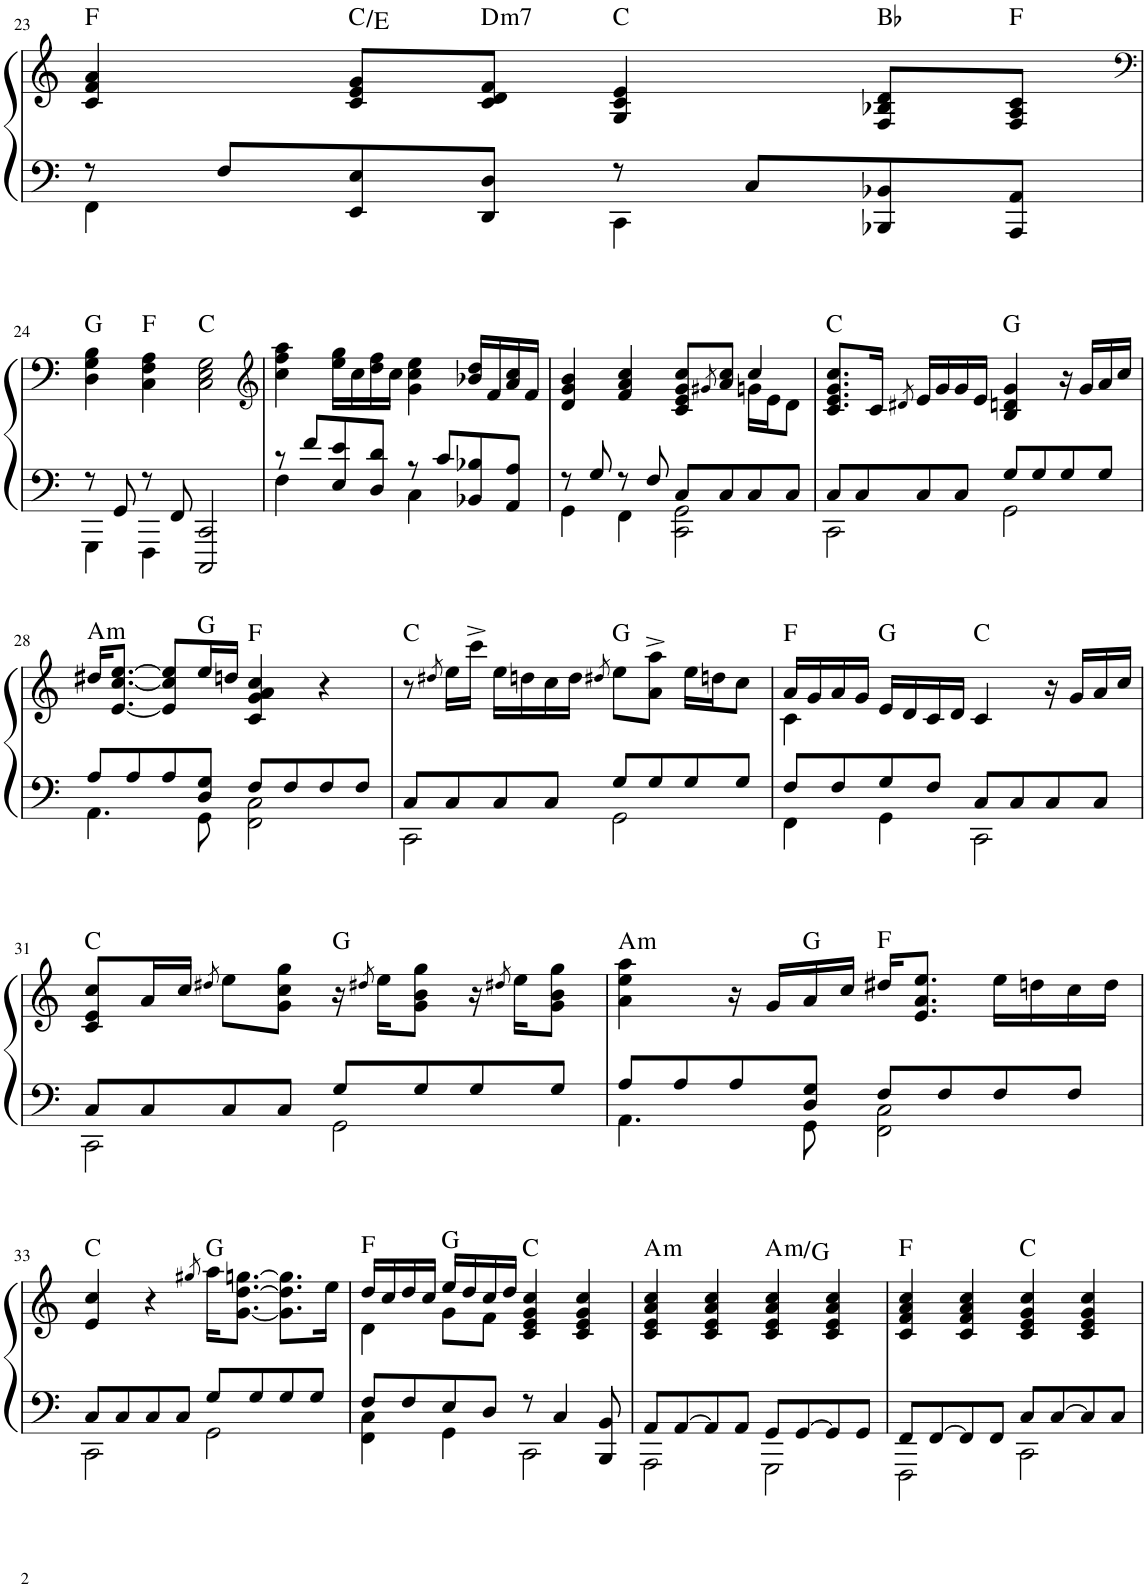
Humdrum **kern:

**kern	**kern	**harte
*part1	*part1	*part1
*staff2	*staff1	*
*I"Piano	*	*
*I'Pno.	*	*
!!LO:PB:g=z
*clefF4	*clefG2	*
*k[]	*k[]	*
*M4/4	*M4/4	*
*met(c)	*met(c)	*
=23	=23	=23
*^	*	*
8r	4FF\	4c/ 4f/ 4a/	F:maj
8F/L	.	.	.
8EE/ 8E/	4ryy	8c/ 8e/ 8g/L	C:maj/3
!	!	!	!LO:H:kt=m7
8DD/ 8D/J	.	8c/ 8d/ 8f/J	D:min7
8r	4CC\	4G/ 4c/ 4e/	C:maj
8C/L	.	.	.
8BBB-X/ 8BB-X/	4ryy	8F/ 8B-X/ 8d/L	Bb:maj
8AAA/ 8AA/J	.	8F/ 8A/ 8c/J	F:maj
!!LO:LB:g=z
=24	=24	=24	=24
*	*	*clefF4	*
8r	4GGG\	4D\ 4G\ 4B\	G:maj
8GG/	.	.	.
8r	4FFF\	4C\ 4F\ 4A\	F:maj
8FF/	.	.	.
2CCC/ 2CC/	2ryy	2C\ 2E\ 2G\	C:maj
=25	=25	=25	=25
*	*	*clefG2	*
8r	4F\	4cc\ 4ff\ 4aa\	.
8f/L	.	.	.
8E/ 8e/	4ryy	16ee\ 16gg\LL	.
.	.	16cc\	.
8D/ 8d/J	.	16dd\ 16ff\	.
.	.	16cc\JJ	.
8r	4C\	4g\ 4cc\ 4ee\	.
8c/L	.	.	.
8BB-X/ 8B-X/	4ryy	16b-X/ 16dd/LL	.
.	.	16f/	.
8AA/ 8A/J	.	16a/ 16cc/	.
.	.	16f/JJ	.
=26	=26	=26	=26
*	*	*^	*
8r	4GG\	4d/ 4g/ 4b/	2.ryy	.
8G/	.	.	.	.
8r	4FF\	4f/ 4a/ 4cc/	.	.
8F/	.	.	.	.
8C/L	2CC\ 2GG\	8c/ 8e/ 8g/ 8cc/L	.	.
.	.	8qg#X/	.	.
8C/	.	8a/ 8cc/J	.	.
8C/	.	4cc/	16gn\LL	.
.	.	.	16e\J	.
8C/J	.	.	8d\J	.
*	*	*v	*v	*
=27	=27	=27	=27
8C/L	2CC\	8.c/ 8.e/ 8.g/ 8.cc/L	C:maj
8C/	.	.	.
.	.	16c/Jk	.
.	.	8qd#X/	.
8C/	.	16e/LL	.
.	.	16g/	.
8C/J	.	16g/	.
.	.	16e/JJ	.
8G/L	2GG\	4B/ 4dn/ 4g/	G:maj
8G/	.	.	.
8G/	.	16r	.
.	.	16g/LL	.
8G/J	.	16a/	.
.	.	16cc/JJ	.
!!LO:LB:g=z
=28	=28	=28	=28
!	!	!	!LO:H:kt=m
8A/L	4.AA\	16dd#X/KL	A:min
.	.	[8.e/ [8.cc/ [8.ee/J	.
8A/	.	.	.
8A/	.	8e/] 8cc/] 8ee/]L	.
8D/ 8G/J	8GG\	16ee/L	G:maj
.	.	16ddn/JJ	.
8F/L	2FF\ 2C\	4c/ 4g/ 4a/ 4cc/	F:maj
8F/	.	.	.
8F/	.	4r	.
8F/J	.	.	.
=29	=29	=29	=29
8C/L	2CC\	8r	C:maj
.	.	8qdd#X/	.
8C/	.	16ee\LL	.
.	.	16ccc^\JJ	.
8C/	.	16ee\LL	.
.	.	16ddn\	.
8C/J	.	16cc\	.
.	.	16dd\JJ	.
.	.	8qdd#X/	.
8G/L	2GG\	8ee\L	G:maj
8G/	.	8a\^ 8aa\^J	.
8G/	.	16ee\LL	.
.	.	16ddn\J	.
8G/J	.	8cc\J	.
=30	=30	=30	=30
*	*	*^	*
8F/L	4FF\	16a/LL	4c\	F:maj
.	.	16g/	.	.
8F/	.	16a/	.	.
.	.	16g/JJ	.	.
8G/	4GG\	16e/LL	2.ryy	G:maj
.	.	16d/	.	.
8F/J	.	16c/	.	.
.	.	16d/JJ	.	.
8C/L	2CC\	4c/	.	C:maj
8C/	.	.	.	.
8C/	.	16r	.	.
.	.	16g/LL	.	.
8C/J	.	16a/	.	.
.	.	16cc/JJ	.	.
*	*	*v	*v	*
!!LO:LB:g=z
=31	=31	=31	=31
8C/L	2CC\	8c/ 8e/ 8cc/L	C:maj
8C/	.	16a/L	.
.	.	16cc/JJ	.
.	.	8qdd#X/	.
8C/	.	8ee\L	.
8C/J	.	8g\ 8cc\ 8gg\J	.
8G/L	2GG\	16r	G:maj
.	.	8qdd#X/	.
.	.	16ee\KL	.
8G/	.	8g\ 8b\ 8gg\J	.
8G/	.	16r	.
.	.	8qdd#X/	.
.	.	16ee\KL	.
8G/J	.	8g\ 8b\ 8gg\J	.
=32	=32	=32	=32
!	!	!	!LO:H:kt=m
8A/L	4.AA\	4a\ 4ee\ 4aa\	A:min
8A/	.	.	.
8A/	.	16r	.
.	.	16g/LL	.
8D/ 8G/J	8GG\	16a/	G:maj
.	.	16cc/JJ	.
8F/L	2FF\ 2C\	16dd#X/KL	F:maj
.	.	8.e/ 8.a/ 8.ee/J	.
8F/	.	.	.
8F/	.	16ee\LL	.
.	.	16ddn\	.
8F/J	.	16cc\	.
.	.	16dd\JJ	.
!!LO:LB:g=z
=33	=33	=33	=33
8C/L	2CC\	4e/ 4cc/	C:maj
8C/	.	.	.
8C/	.	4r	.
8C/J	.	.	.
.	.	8qgg#X/	.
8G/L	2GG\	16aa\KL	G:maj
.	.	[8.g\ [8.dd\ [8.ggn\J	.
8G/	.	.	.
8G/	.	8.g\] 8.dd\] 8.gg\]L	.
8G/J	.	.	.
.	.	16ee\Jk	.
=34	=34	=34	=34
*	*	*^	*
8F/L	4FF\ 4C\	16dd/LL	4d\	F:maj
.	.	16cc/	.	.
8F/	.	16dd/	.	.
.	.	16cc/JJ	.	.
8E/	4GG\	16ee/LL	8g\L	G:maj
.	.	16dd/	.	.
8D/J	.	16cc/	8f\J	.
.	.	16dd/JJ	.	.
8r	2CC\	4c/ 4e/ 4g/ 4cc/	2ryy	C:maj
4C/	.	.	.	.
.	.	4c/ 4e/ 4g/ 4cc/	.	.
8BBB/ 8BB/	.	.	.	.
*	*	*v	*v	*
=35	=35	=35	=35
!	!	!	!LO:H:kt=m
8AA/L	2AAA\	4c/ 4e/ 4a/ 4cc/	A:min
[8AA/	.	.	.
8AA/]	.	4c/ 4e/ 4a/ 4cc/	.
8AA/J	.	.	.
!	!	!	!LO:H:kt=m
8GG/L	2GGG\	4c/ 4e/ 4a/ 4cc/	A:min/b7
[8GG/	.	.	.
8GG/]	.	4c/ 4e/ 4a/ 4cc/	.
8GG/J	.	.	.
=36	=36	=36	=36
8FF/L	2FFF\	4c/ 4f/ 4a/ 4cc/	F:maj
[8FF/	.	.	.
8FF/]	.	4c/ 4f/ 4a/ 4cc/	.
8FF/J	.	.	.
8C/L	2CC\	4c/ 4e/ 4g/ 4cc/	C:maj
[8C/	.	.	.
8C/]	.	4c/ 4e/ 4g/ 4cc/	.
8C/J	.	.	.
*v	*v	*	*
=	=	=
*-	*-	*-
